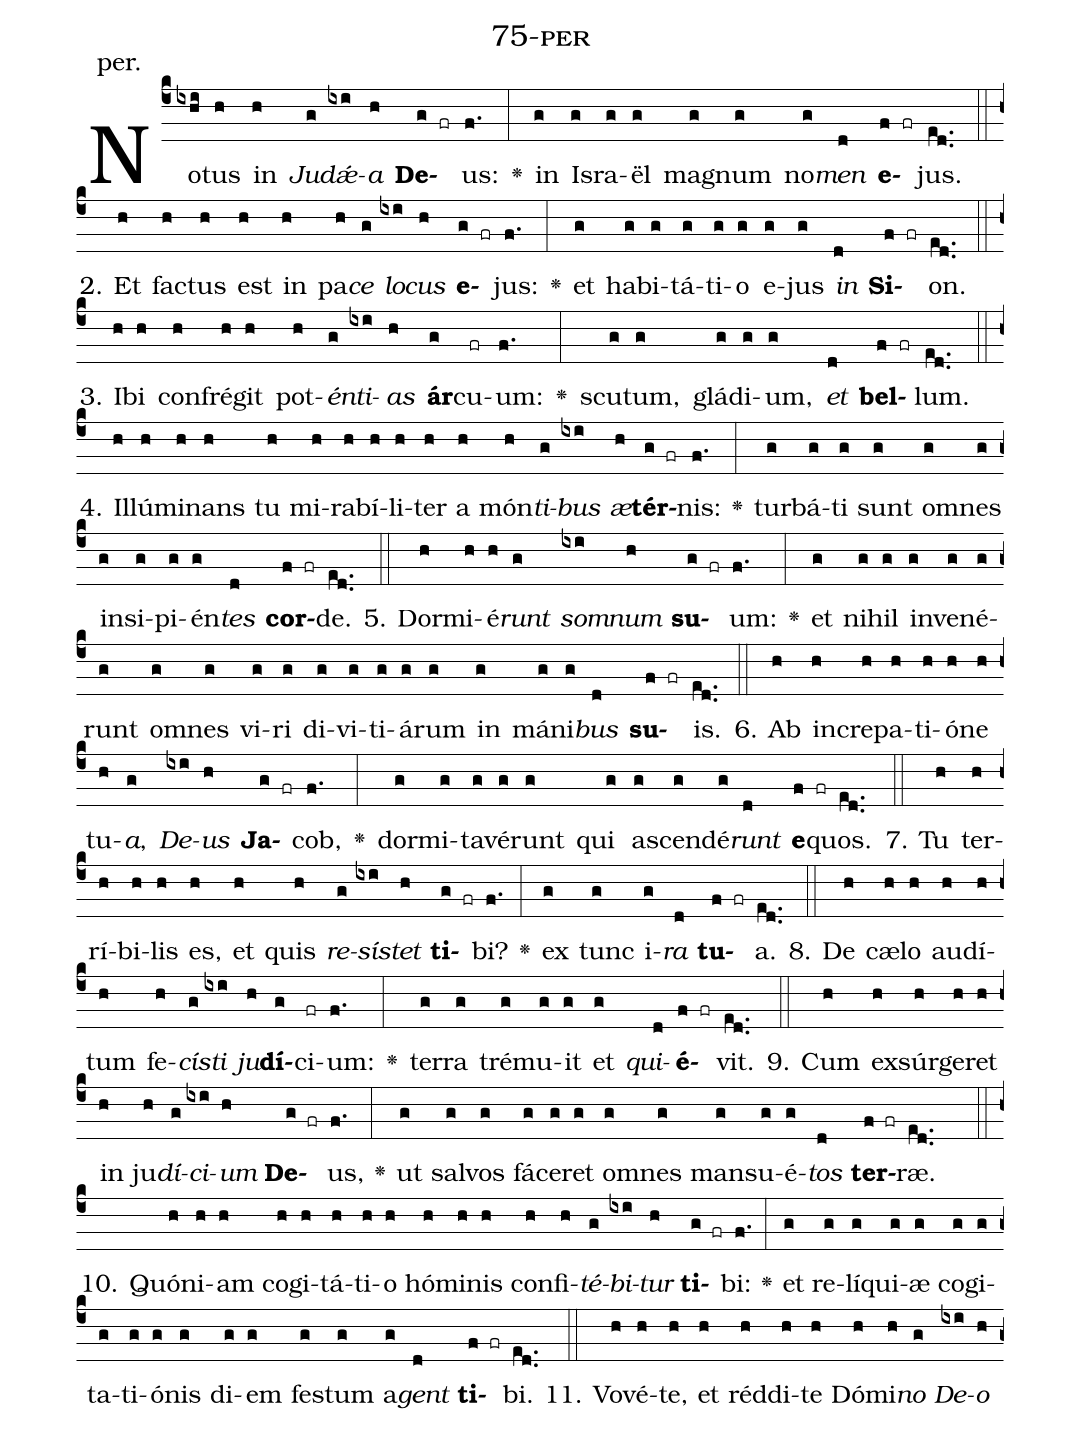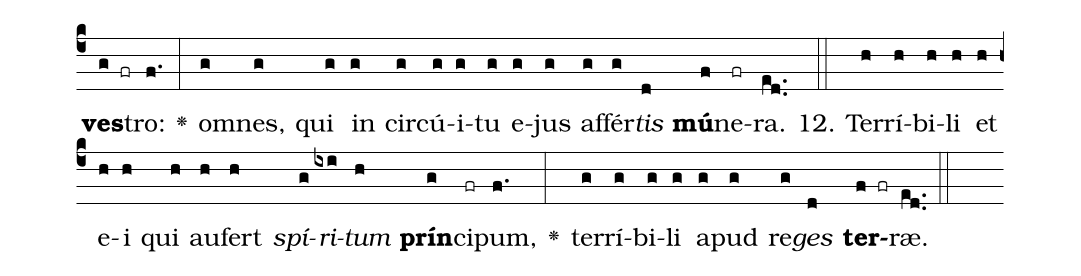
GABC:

name: 75-per;
annotation: per.;
%%
(c4)No(ixhi)tus(h) in(h) <i>Ju</i>(g)<i>dǽ</i>(ixi)<i>a</i>(h) <b>De</b>(g fr)us:(f.) <v>\greheightstar</v>(:) in(g) Is(g)ra(g)ël(g) ma(g)gnum(g) no(g)<i>men</i>(d) <b>e</b>(f fr)jus.(ed..) (::)
2. Et(h) fac(h)tus(h) est(h) in(h) pa(h)<i>ce</i>(g) <i>lo</i>(ixi)<i>cus</i>(h) <b>e</b>(g fr)jus:(f.) <v>\greheightstar</v>(:) et(g) ha(g)bi(g)tá(g)ti(g)o(g) e(g)jus(g) <i>in</i>(d) <b>Si</b>(f fr)on.(ed..) (::)
3. I(h)bi(h) con(h)fré(h)git(h) pot(h)<i>én</i>(g)<i>ti</i>(ixi)<i>as</i>(h) <b>ár</b>(g)cu(fr)um:(f.) <v>\greheightstar</v>(:) scu(g)tum,(g) glá(g)di(g)um,(g) <i>et</i>(d) <b>bel</b>(f fr)lum.(ed..) (::)
4. Il(h)lú(h)mi(h)nans(h) tu(h) mi(h)ra(h)bí(h)li(h)ter(h) a(h) món(h)<i>ti</i>(g)<i>bus</i>(ixi) <i>æ</i>(h)<b>tér</b>(g fr)nis:(f.) <v>\greheightstar</v>(:) tur(g)bá(g)ti(g) sunt(g) om(g)nes(g) in(g)si(g)pi(g)én(g)<i>tes</i>(d) <b>cor</b>(f fr)de.(ed..) (::)
5. Dor(h)mi(h)é(h)<i>runt</i>(g) <i>som</i>(ixi)<i>num</i>(h) <b>su</b>(g fr)um:(f.) <v>\greheightstar</v>(:) et(g) ni(g)hil(g) in(g)ve(g)né(g)runt(g) om(g)nes(g) vi(g)ri(g) di(g)vi(g)ti(g)á(g)rum(g) in(g) má(g)ni(g)<i>bus</i>(d) <b>su</b>(f fr)is.(ed..) (::)
6. Ab(h) in(h)cre(h)pa(h)ti(h)ó(h)ne(h) tu(h)<i>a</i>,(g) <i>De</i>(ixi)<i>us</i>(h) <b>Ja</b>(g fr)cob,(f.) <v>\greheightstar</v>(:) dor(g)mi(g)ta(g)vé(g)runt(g) qui(g) a(g)scen(g)dé(g)<i>runt</i>(d) <b>e</b>(f fr)quos.(ed..) (::)
7. Tu(h) ter(h)rí(h)bi(h)lis(h) es,(h) et(h) quis(h) <i>re</i>(g)<i>sís</i>(ixi)<i>tet</i>(h) <b>ti</b>(g fr)bi?(f.) <v>\greheightstar</v>(:) ex(g) tunc(g) i(g)<i>ra</i>(d) <b>tu</b>(f fr)a.(ed..) (::)
8. De(h) cæ(h)lo(h) au(h)dí(h)tum(h) fe(h)<i>cís</i>(g)<i>ti</i>(ixi) <i>ju</i>(h)<b>dí</b>(g)ci(fr)um:(f.) <v>\greheightstar</v>(:) ter(g)ra(g) tré(g)mu(g)it(g) et(g) <i>qui</i>(d)<b>é</b>(f fr)vit.(ed..) (::)
9. Cum(h) ex(h)súr(h)ge(h)ret(h) in(h) ju(h)<i>dí</i>(g)<i>ci</i>(ixi)<i>um</i>(h) <b>De</b>(g fr)us,(f.) <v>\greheightstar</v>(:) ut(g) sal(g)vos(g) fá(g)ce(g)ret(g) om(g)nes(g) man(g)su(g)é(g)<i>tos</i>(d) <b>ter</b>(f fr)ræ.(ed..) (::)
10. Quón(h)i(h)am(h) co(h)gi(h)tá(h)ti(h)o(h) hó(h)mi(h)nis(h) con(h)fi(h)<i>té</i>(g)<i>bi</i>(ixi)<i>tur</i>(h) <b>ti</b>(g fr)bi:(f.) <v>\greheightstar</v>(:) et(g) re(g)lí(g)qui(g)æ(g) co(g)gi(g)ta(g)ti(g)ó(g)nis(g) di(g)em(g) fes(g)tum(g) a(g)<i>gent</i>(d) <b>ti</b>(f fr)bi.(ed..) (::)
11. Vo(h)vé(h)te,(h) et(h) réd(h)di(h)te(h) Dó(h)mi(h)<i>no</i>(g) <i>De</i>(ixi)<i>o</i>(h) <b>ves</b>(g fr)tro:(f.) <v>\greheightstar</v>(:) om(g)nes,(g) qui(g) in(g) cir(g)cú(g)i(g)tu(g) e(g)jus(g) af(g)fér(g)<i>tis</i>(d) <b>mú</b>(f)ne(fr)ra.(ed..) (::)
12. Ter(h)rí(h)bi(h)li(h) et(h) e(h)i(h) qui(h) au(h)fert(h) <i>spí</i>(g)<i>ri</i>(ixi)<i>tum</i>(h) <b>prín</b>(g)ci(fr)pum,(f.) <v>\greheightstar</v>(:) ter(g)rí(g)bi(g)li(g) a(g)pud(g) re(g)<i>ges</i>(d) <b>ter</b>(f fr)ræ.(ed..) (::)
